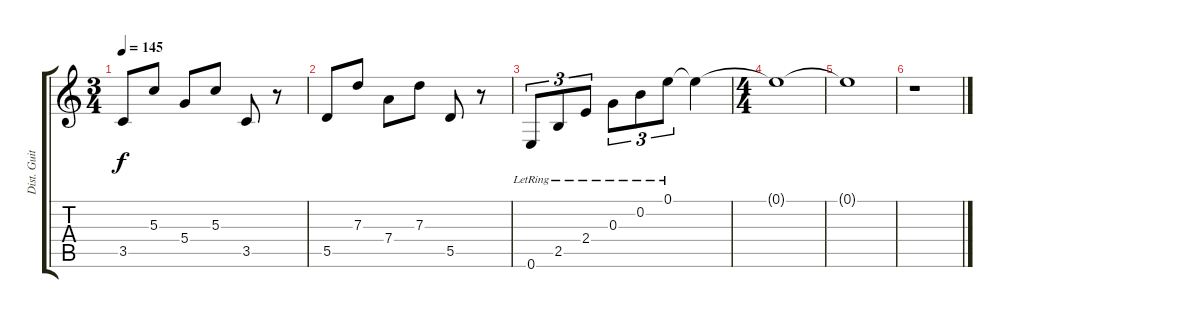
\track ("Dist. Guitar 1" "Dist. Guit") {instrument distortionguitar}
\staff {score tabs}
\tuning (E4 B3 G3 D3 A2 E2) {hide}
\ts (3 4)
\tempo 145
\clef g2
\ks c
3.5.8{dy f} 5.3.8 5.4.8 5.3.8 3.5.8 r.8 |
5.5.8 7.3.8 7.4.8 7.3.8 5.5.8 r.8 |
0.6{lr}.8{tu (3 2)} 2.5{lr}.8{tu (3 2)} 2.4{lr}.8{tu (3 2)} 0.3{lr}.8{tu (3 2)} 0.2{lr}.8{tu (3 2)} 0.1{lr}.8{tu (3 2) volume 8} 0.1{t}.4 |
\ts (4 4)
0.1{t}.1{volume 6} |
0.1{t}.1{volume 5} |
r.1
